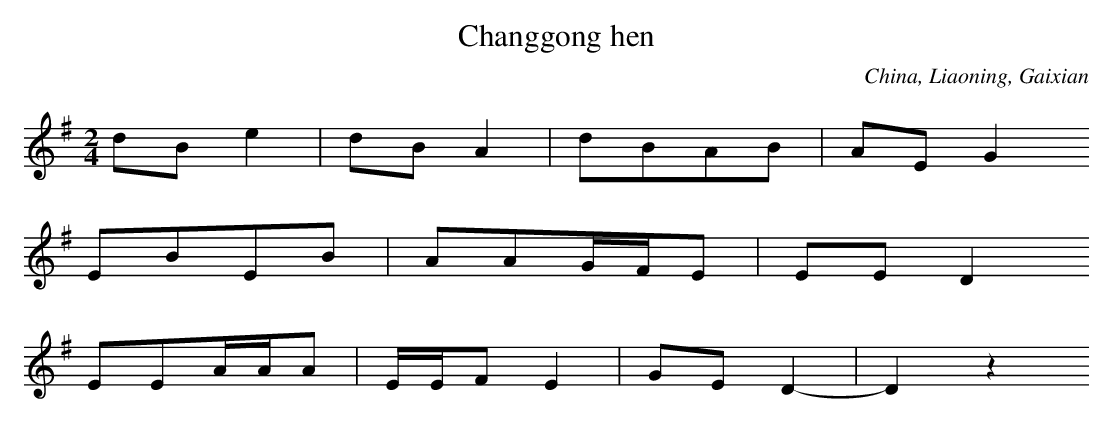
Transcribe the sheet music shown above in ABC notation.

X:1
T: Changgong hen
O: China, Liaoning, Gaixian
M: 2/4
L: 1/16
K: G
d2B2e4 | d2B2A4 | d2B2A2B2 | A2E2G4
E2B2E2B2 | A2A2GFE2 | E2E2D4
E2E2AAA2 | EEF2E4 | G2E2D4- | D4z4
